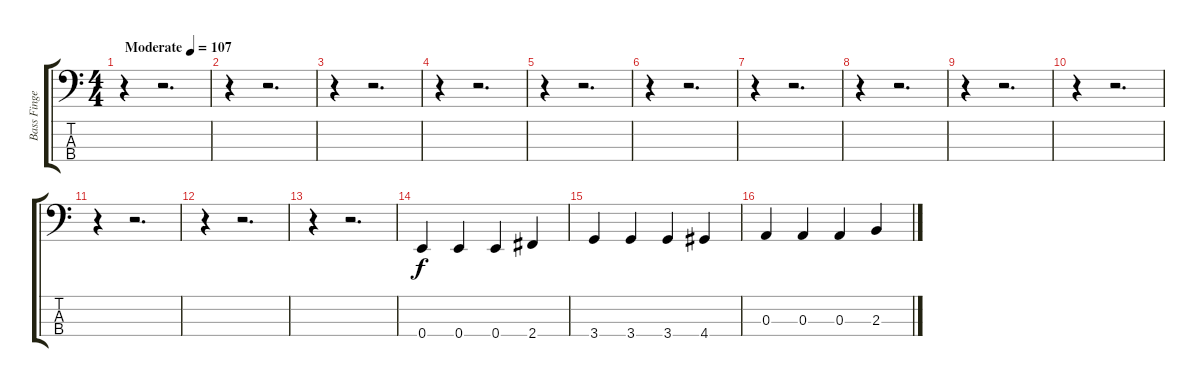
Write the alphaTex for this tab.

\track ("Bass Finger" "Bass Finge") {instrument electricbassfinger}
\staff {score tabs}
\tuning (G2 D2 A1 E1) {hide}
\ts (4 4)
\tempo (107 "Moderate")
\clef f4
\ks c
r.4{dy f instrument electricbassfinger} r.2{d} |
r.4 r.2{d} |
r.4 r.2{d} |
r.4 r.2{d} |
r.4 r.2{d} |
r.4 r.2{d} |
r.4 r.2{d} |
r.4 r.2{d} |
r.4 r.2{d} |
r.4 r.2{d} |
r.4 r.2{d} |
r.4 r.2{d} |
r.4 r.2{d} |
0.4.4 0.4.4 0.4.4 2.4.4 |
3.4.4 3.4.4 3.4.4 4.4.4 |
0.3.4 0.3.4 0.3.4 2.3.4
